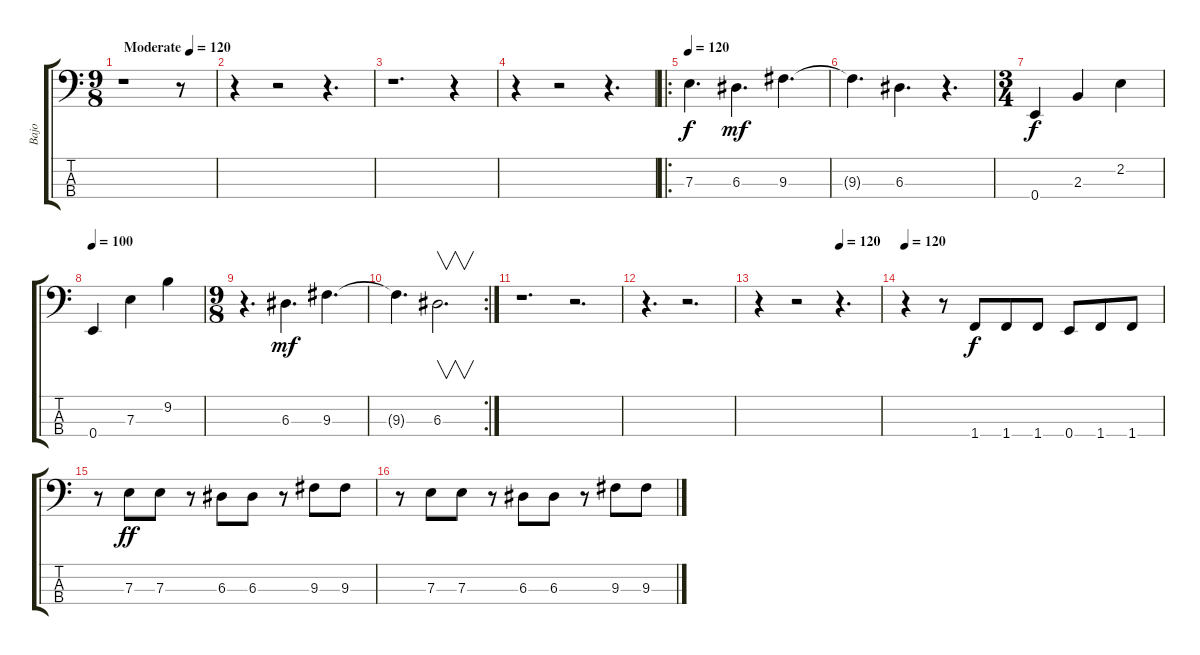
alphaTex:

\track ("Bajo" "Bajo") {instrument electricbassfinger}
\staff {score tabs}
\tuning (G2 D2 A1 E1) {hide}
\ts (9 8)
\tempo (120 "Moderate")
\clef f4
\ks c
r.1{dy f instrument electricbassfinger} r.8 |
r.4 r.2 r.4{d} |
r.1{d} r.4 |
r.4 r.2 r.4{d} |
\ro
\tempo 120
7.3.4{d} 6.3.4{d dy mf} 9.3.4{d} |
9.3{t}.4{d} 6.3.4{d} r.4{d} |
\ts (3 4)
0.4.4{dy f} 2.3.4 2.2.4 |
\tempo 100
0.4.4 7.3.4 9.2.4 |
\ts (9 8)
r.4{d} 6.3.4{d dy mf} 9.3.4{d} |
\rc 2
9.3{t}.4{d} 6.3.2{v d} |
r.1{d} r.2{d} |
r.4{d} r.2{d} |
\tempo (120 0.6666666666666666)
r.4 r.2 r.4{d} |
\tempo 120
r.4 r.8 1.4.8{dy f} 1.4.8 1.4.8 0.4.8 1.4.8 1.4.8 |
r.8 7.3.8{dy ff} 7.3.8 r.8 6.3.8 6.3.8 r.8 9.3.8 9.3.8 |
r.8 7.3.8 7.3.8 r.8 6.3.8 6.3.8 r.8 9.3.8 9.3.8
